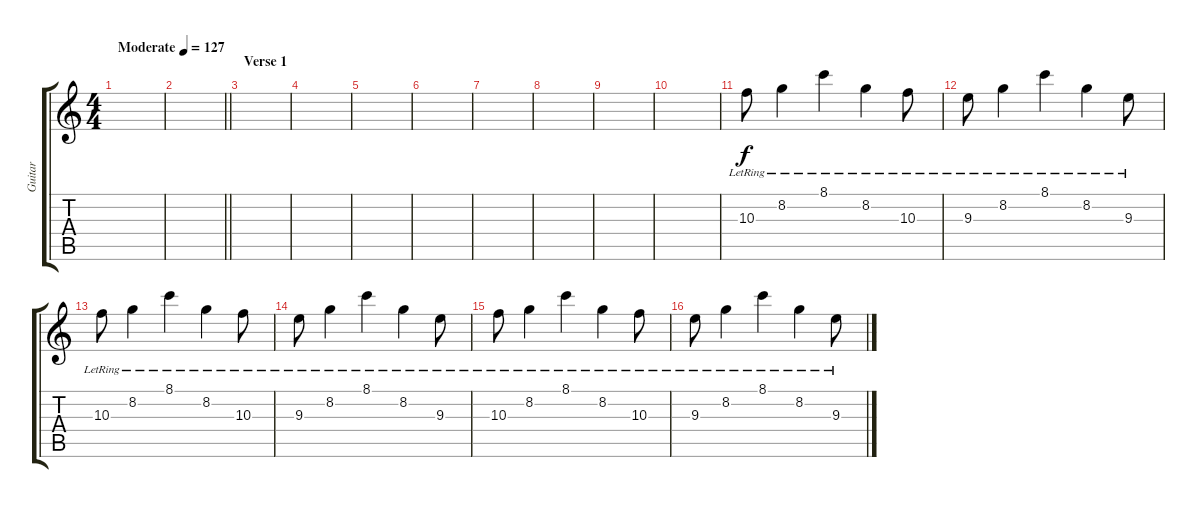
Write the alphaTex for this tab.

\track ("Guitar" "Guitar") {instrument electricguitarclean}
\staff {score tabs}
\tuning (E4 B3 G3 D3 A2 E2) {hide}
\ts (4 4)
\tempo (127 "Moderate")
\clef g2
\ks c
|
\barLineRight lightlight
|
\section ("" "Verse 1")
|
|
|
|
|
|
|
|
10.3{lr}.8 8.2{lr}.4 8.1{lr}.4 8.2{lr}.4 10.3{lr}.8 |
9.3{lr}.8 8.2{lr}.4 8.1{lr}.4 8.2{lr}.4 9.3{lr}.8 |
10.3{lr}.8 8.2{lr}.4 8.1{lr}.4 8.2{lr}.4 10.3{lr}.8 |
9.3{lr}.8 8.2{lr}.4 8.1{lr}.4 8.2{lr}.4 9.3{lr}.8 |
10.3{lr}.8 8.2{lr}.4 8.1{lr}.4 8.2{lr}.4 10.3{lr}.8 |
9.3{lr}.8 8.2{lr}.4 8.1{lr}.4 8.2{lr}.4 9.3{lr}.8
